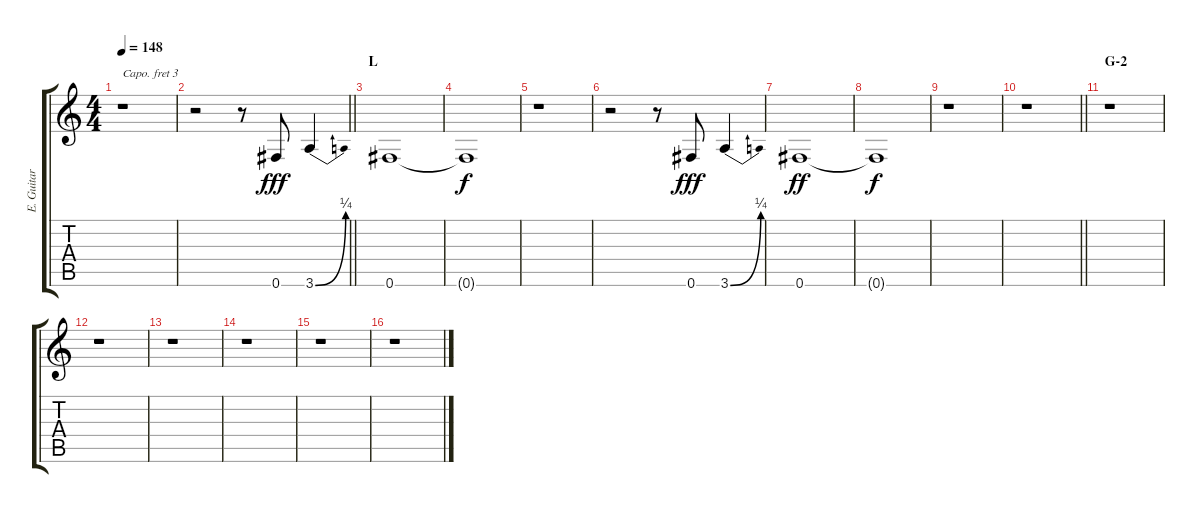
\track ("E. Guitar IV 1" "E. Guitar ") {instrument overdrivenguitar}
\staff {score tabs}
\capo 3
\tuning (Eb4 Bb3 Gb3 Db3 Ab2 Eb2) {hide}
\ts (4 4)
\tempo 148
\clef g2
\ks c
r.1{dy f} |
\barLineRight lightlight
r.2 r.8 0.6.8{dy fff} 3.6{be (bend 0 0 60 1)}.4 |
\section ("" "L")
0.6.1 |
0.6{t}.1{dy f} |
r.1 |
r.2 r.8 0.6.8{dy fff} 3.6{be (bend 0 0 60 1)}.4 |
0.6.1{dy ff} |
0.6{t}.1{dy f} |
r.1 |
\barLineRight lightlight
r.1 |
\section ("" "G-2")
r.1 |
r.1 |
r.1 |
r.1 |
r.1 |
r.1
